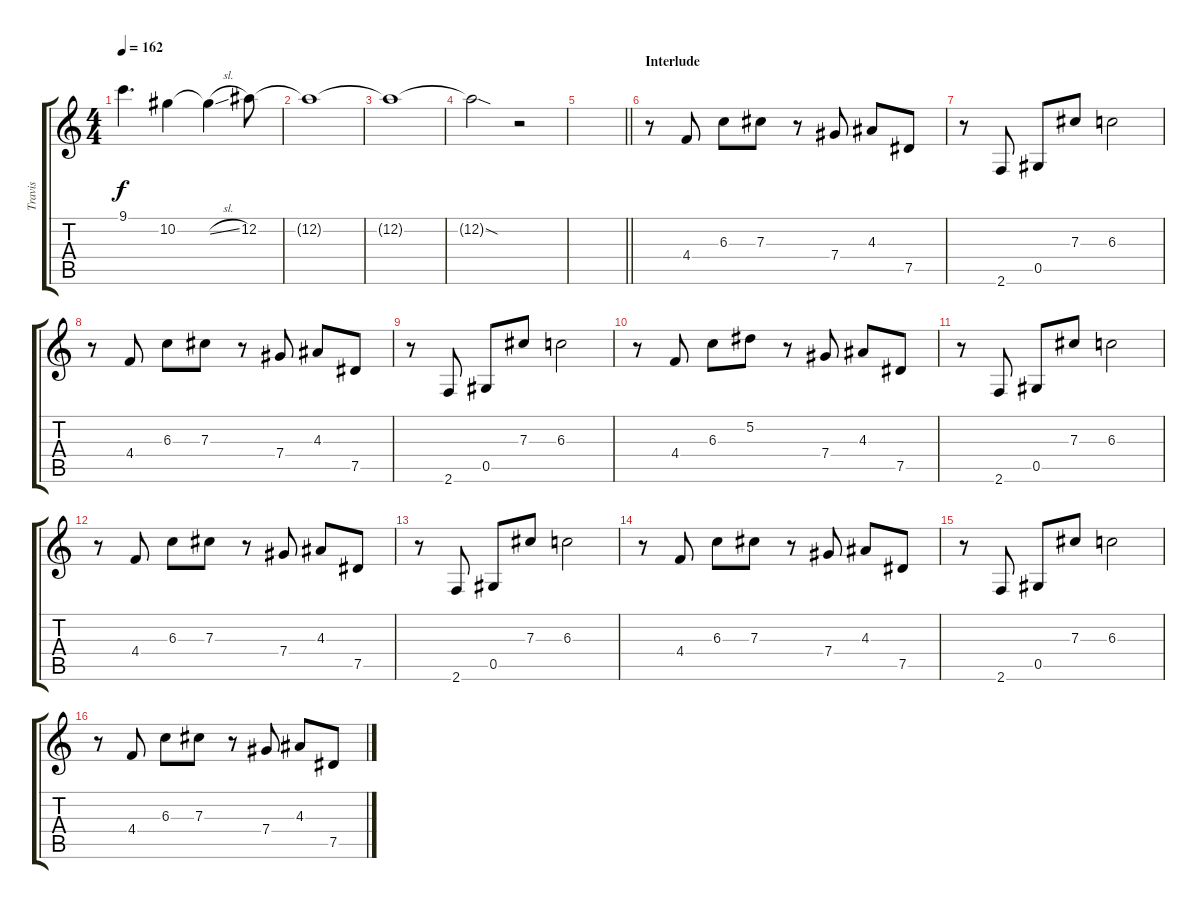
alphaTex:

\track ("Travis" "Travis") {instrument overdrivenguitar}
\staff {score tabs}
\tuning (Eb4 Bb3 Gb3 Db3 Ab2 Eb2) {hide}
\ts (4 4)
\tempo 162
\clef g2
\ks c
9.1{t}.4{d dy f} 10.2.4 10.2{sl t}.4 12.2.8 |
12.2{t}.1 |
12.2{t}.1 |
12.2{sod t}.2 r.2 |
\barLineRight lightlight
|
\section ("" "Interlude")
r.8{instrument acousticguitarsteel} 4.4.8 6.3.8 7.3.8 r.8 7.4.8 4.3.8 7.5.8 |
r.8 2.6.8 0.5.8 7.3.8 6.3.2 |
r.8 4.4.8 6.3.8 7.3.8 r.8 7.4.8 4.3.8 7.5.8 |
r.8 2.6.8 0.5.8 7.3.8 6.3.2 |
r.8 4.4.8 6.3.8 5.2.8 r.8 7.4.8 4.3.8 7.5.8 |
r.8 2.6.8 0.5.8 7.3.8 6.3.2 |
r.8 4.4.8 6.3.8 7.3.8 r.8 7.4.8 4.3.8 7.5.8 |
r.8 2.6.8 0.5.8 7.3.8 6.3.2 |
r.8 4.4.8 6.3.8 7.3.8 r.8 7.4.8 4.3.8 7.5.8 |
r.8 2.6.8 0.5.8 7.3.8 6.3.2 |
r.8 4.4.8 6.3.8 7.3.8 r.8 7.4.8 4.3.8 7.5.8
